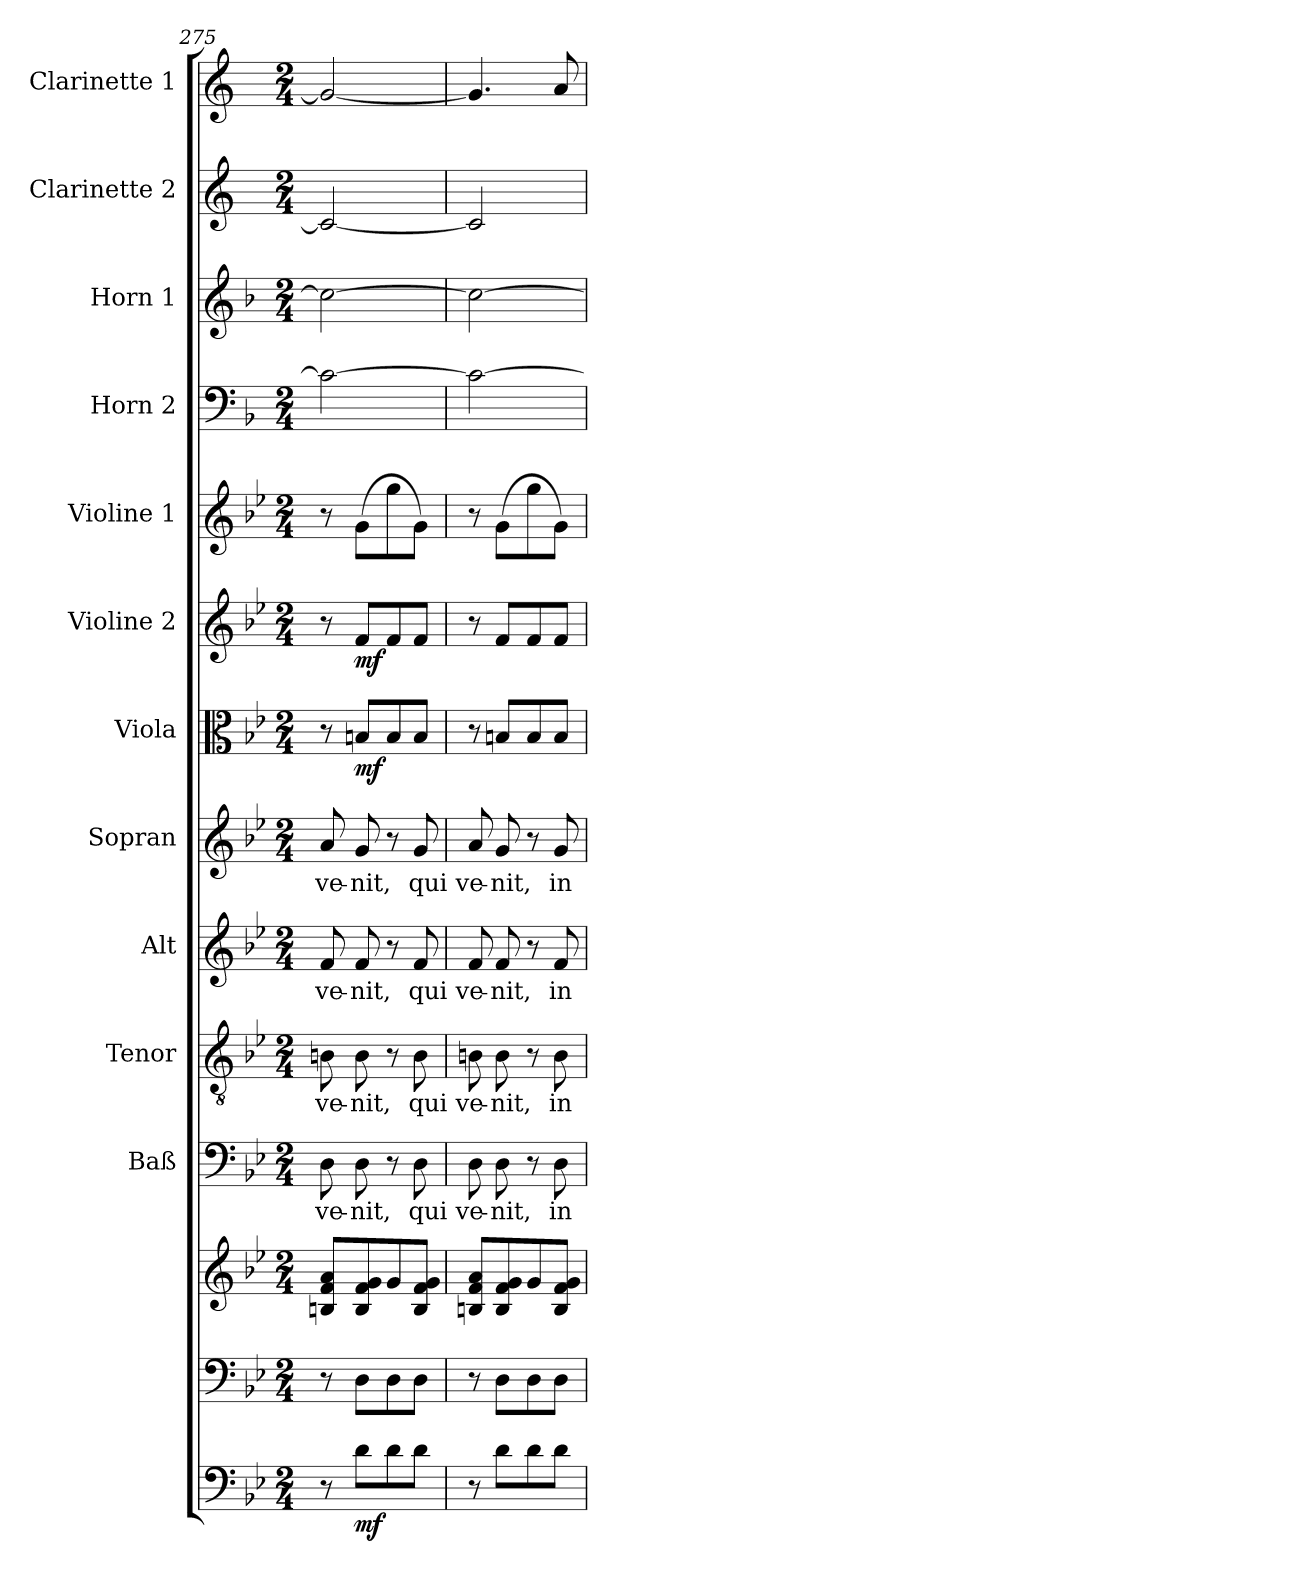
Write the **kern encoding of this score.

**kern	**dynam	**kern	**kern	**kern	**text	**kern	**text	**kern	**text	**kern	**text	**kern	**dynam	**kern	**dynam	**kern	**kern	**kern	**kern	**kern
*part13	*part13	*part12	*part12	*part11	*part11	*part10	*part10	*part9	*part9	*part8	*part8	*part7	*part7	*part6	*part6	*part5	*part4	*part3	*part2	*part1
*staff14	*staff14	*staff13	*staff12	*staff11	*staff11	*staff10	*staff10	*staff9	*staff9	*staff8	*staff8	*staff7	*staff7	*staff6	*staff6	*staff5	*staff4	*staff3	*staff2	*staff1
*	*	*	*	*I"Baß	*	*I"Tenor	*	*I"Alt	*	*I"Sopran	*	*I"Viola	*	*I"Violine 2	*	*I"Violine 1	*I"Horn 2	*I"Horn 1	*I"Clarinette 2	*I"Clarinette 1
*	*	*	*	*I'Baß	*	*I'Ten	*	*I'Alt	*	*I'Sop	*	*I'Vla.	*	*I'Vln. 2	*	*I'Vln. 1	*I'Hrn. 2	*I'Hrn. 1	*	*
*clefF4	*	*clefF4	*clefG2	*clefF4	*	*clefGv2	*	*clefG2	*	*clefG2	*	*clefC3	*	*clefG2	*	*clefG2	*clefF4	*clefG2	*clefG2	*clefG2
*ITrd7c12	*	*	*	*	*	*	*	*	*	*	*	*	*	*	*	*	*ITrd4c7	*ITrd4c7	*ITrd1c2	*ITrd1c2
*k[b-e-]	*	*k[b-e-]	*k[b-e-]	*k[b-e-]	*	*k[b-e-]	*	*k[b-e-]	*	*k[b-e-]	*	*k[b-e-]	*	*k[b-e-]	*	*k[b-e-]	*k[b-e-]	*k[b-e-]	*k[b-e-]	*k[b-e-]
*B-:	*	*B-:	*B-:	*B-:	*	*B-:	*	*B-:	*	*B-:	*	*B-:	*	*B-:	*	*B-:	*B-:	*B-:	*B-:	*B-:
*M2/4	*	*M2/4	*M2/4	*M2/4	*	*M2/4	*	*M2/4	*	*M2/4	*	*M2/4	*	*M2/4	*	*M2/4	*M2/4	*M2/4	*M2/4	*M2/4
=275	=275	=275	=275	=275	=275	=275	=275	=275	=275	=275	=275	=275	=275	=275	=275	=275	=275	=275	=275	=275
!	!	!	!	!	!LO:LY:b	!	!LO:LY:b	!	!LO:LY:b	!	!LO:LY:b	!	!	!	!	!	!	!	!	!
8r	.	8r	8Bn/ 8f/ 8a/L	8D\	ve-	8Bn\	ve-	8f/	ve-	8a/	ve-	8r	.	8r	.	8r	2F\_	2f\_	2B/_	2f/_
!	!LO:DY:b	!	!	!	!LO:LY:b	!	!LO:LY:b	!	!LO:LY:b	!	!LO:LY:b	!	!LO:DY:b	!	!LO:DY:b	!	!	!	!	!
8D\L	mf	8D\L	8B/ 8f/ 8g/	8D\	-nit,	8B\	-nit,	8f/	-nit,	8g/	-nit,	8Bn/L	mf	8f/L	mf	(>8g\L	.	.	.	.
8D\	.	8D\	8g/	8r	.	8r	.	8r	.	8r	.	8B/	.	8f/	.	8gg\	.	.	.	.
!	!	!	!	!	!LO:LY:b	!	!LO:LY:b	!	!LO:LY:b	!	!LO:LY:b	!	!	!	!	!	!	!	!	!
8D\J	.	8D\J	8B/ 8f/ 8g/J	8D\	qui	8B\	qui	8f/	qui	8g/	qui	8B/J	.	8f/J	.	8g\J)	.	.	.	.
=276	=276	=276	=276	=276	=276	=276	=276	=276	=276	=276	=276	=276	=276	=276	=276	=276	=276	=276	=276	=276
!	!	!	!	!	!LO:LY:b	!	!LO:LY:b	!	!LO:LY:b	!	!LO:LY:b	!	!	!	!	!	!	!	!	!
8r	.	8r	8Bn/ 8f/ 8a/L	8D\	ve-	8Bn\	ve-	8f/	ve-	8a/	ve-	8r	.	8r	.	8r	2F\_	2f\_	2B/]	4.f/]
!	!	!	!	!	!LO:LY:b	!	!LO:LY:b	!	!LO:LY:b	!	!LO:LY:b	!	!	!	!	!	!	!	!	!
8D\L	.	8D\L	8B/ 8f/ 8g/	8D\	-nit,	8B\	-nit,	8f/	-nit,	8g/	-nit,	8Bn/L	.	8f/L	.	(>8g\L	.	.	.	.
8D\	.	8D\	8g/	8r	.	8r	.	8r	.	8r	.	8B/	.	8f/	.	8gg\	.	.	.	.
!	!	!	!	!	!LO:LY:b	!	!LO:LY:b	!	!LO:LY:b	!	!LO:LY:b	!	!	!	!	!	!	!	!	!
8D\J	.	8D\J	8B/ 8f/ 8g/J	8D\	in	8B\	in	8f/	in	8g/	in	8B/J	.	8f/J	.	8g\J)	.	.	.	8g/
=	=	=	=	=	=	=	=	=	=	=	=	=	=	=	=	=	=	=	=	=
*-	*-	*-	*-	*-	*-	*-	*-	*-	*-	*-	*-	*-	*-	*-	*-	*-	*-	*-	*-	*-
